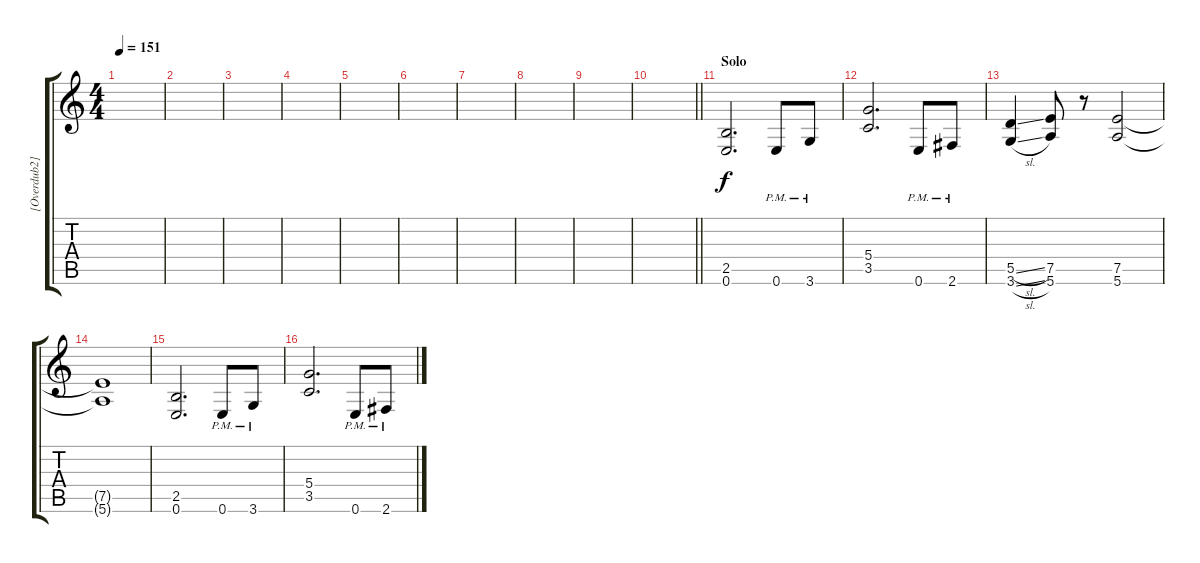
\track ("[Overdub2]" "[Overdub2]") {instrument distortionguitar}
\staff {score tabs}
\tuning (E4 B3 G3 D3 A2 E2) {hide}
\ts (4 4)
\tempo 151
\clef g2
\ks c
|
|
|
|
|
|
|
|
|
\barLineRight lightlight
|
\section ("" "Solo")
(2.5 0.6).2{d dy f} 0.6{pm}.8 3.6{pm}.8 |
(5.4 3.5).2{d} 0.6{pm}.8 2.6{pm}.8 |
(5.5{sl} 3.6{sl}).4 (7.5 5.6).8 r.8 (7.5 5.6).2 |
(7.5{t} 5.6{t}).1 |
(2.5 0.6).2{d} 0.6{pm}.8 3.6{pm}.8 |
(5.4 3.5).2{d} 0.6{pm}.8 2.6{pm}.8
